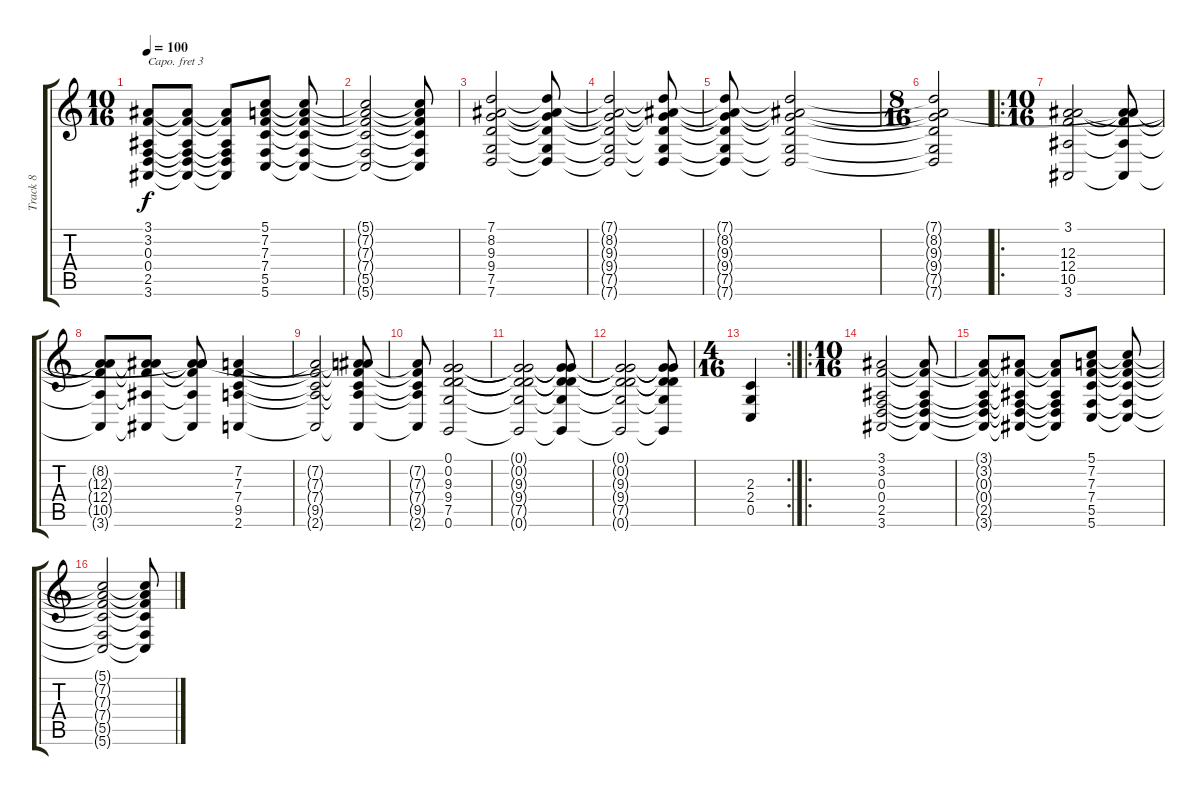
\track ("Track 8" "Track 8") {instrument churchorgan}
\staff {score tabs}
\capo 3
\tuning (E4 B3 G3 D3 A2 E2) {hide}
\ts (10 16)
\tempo 100
\clef g2
\ks c
(3.1{t} 3.2{t} 0.3{t} 0.4{t} 2.5{t} 3.6{t}).8{dy f} (3.1{t} 3.2{t} 0.3{t} 0.4{t} 2.5{t} 3.6{t}).8 (3.1{t} 3.2{t} 0.3{t} 0.4{t} 2.5{t} 3.6{t}).8 (5.1 7.2 7.3 7.4 5.5 5.6).8 (5.1{t} 7.2{t} 7.3{t} 7.4{t} 5.5{t} 5.6{t}).8 |
(5.1{t} 7.2{t} 7.3{t} 7.4{t} 5.5{t} 5.6{t}).2 (5.1{t} 7.2{t} 7.3{t} 7.4{t} 5.5{t} 5.6{t}).8 |
(7.1 8.2 9.3 9.4 7.5 7.6).2 (7.1{t} 8.2{t} 9.3{t} 9.4{t} 7.5{t} 7.6{t}).8 |
(7.1{t} 8.2{t} 9.3{t} 9.4{t} 7.5{t} 7.6{t}).2 (7.1{t} 8.2{t} 9.3{t} 9.4{t} 7.5{t} 7.6{t}).8 |
(7.1{t} 8.2{t} 9.3{t} 9.4{t} 7.5{t} 7.6{t}).8 (7.1{t} 8.2{t} 9.3{t} 9.4{t} 7.5{t} 7.6{t}).2 |
\ts (8 16)
(7.1{t} 8.2{t} 9.3{t} 9.4{t} 7.5{t} 7.6{t}).2 |
\ro
\ts (10 16)
(3.1 12.3 12.4 10.5 3.6).2 (8.2{t} 12.3{t} 12.4{t} 10.5{t} 3.6{t}).8 |
(8.2{t} 12.3{t} 12.4{t} 10.5{t} 3.6{t}).8 (8.2{t} 12.3{t} 12.4{t} 10.5{t} 3.6{t}).8 (3.1{t} 8.2{t} 12.3{t} 12.4{t} 10.5{t} 3.6{t}).8 (7.2 7.3 7.4 9.5 2.6).4 |
(7.2{t} 7.3{t} 7.4{t} 9.5{t} 2.6{t}).2 (3.1{t} 7.2{t} 7.3{t} 7.4{t} 9.5{t} 2.6{t}).8 |
(7.2{t} 7.3{t} 7.4{t} 9.5{t} 2.6{t}).8 (0.1 0.2 9.3 9.4 7.5 0.6).2 |
(0.1{t} 0.2{t} 9.3{t} 9.4{t} 7.5{t} 0.6{t}).2 (0.1{t} 0.2{t} 9.3{t} 9.4{t} 7.5{t} 0.6{t}).8 |
(0.1{t} 0.2{t} 9.3{t} 9.4{t} 7.5{t} 0.6{t}).2 (0.1{t} 0.2{t} 9.3{t} 9.4{t} 7.5{t} 0.6{t}).8 |
\rc 2
\ts (4 16)
(2.3 2.4 0.5).4 |
\ro
\ts (10 16)
(3.1 3.2 0.3 0.4 2.5 3.6).2 (3.1{t} 3.2{t} 0.3{t} 0.4{t} 2.5{t} 3.6{t}).8 |
(3.1{t} 3.2{t} 0.3{t} 0.4{t} 2.5{t} 3.6{t}).8 (3.1{t} 3.2{t} 0.3{t} 0.4{t} 2.5{t} 3.6{t}).8 (3.1{t} 3.2{t} 0.3{t} 0.4{t} 2.5{t} 3.6{t}).8 (5.1 7.2 7.3 7.4 5.5 5.6).8 (5.1{t} 7.2{t} 7.3{t} 7.4{t} 5.5{t} 5.6{t}).8 |
(5.1{t} 7.2{t} 7.3{t} 7.4{t} 5.5{t} 5.6{t}).2 (5.1{t} 7.2{t} 7.3{t} 7.4{t} 5.5{t} 5.6{t}).8
